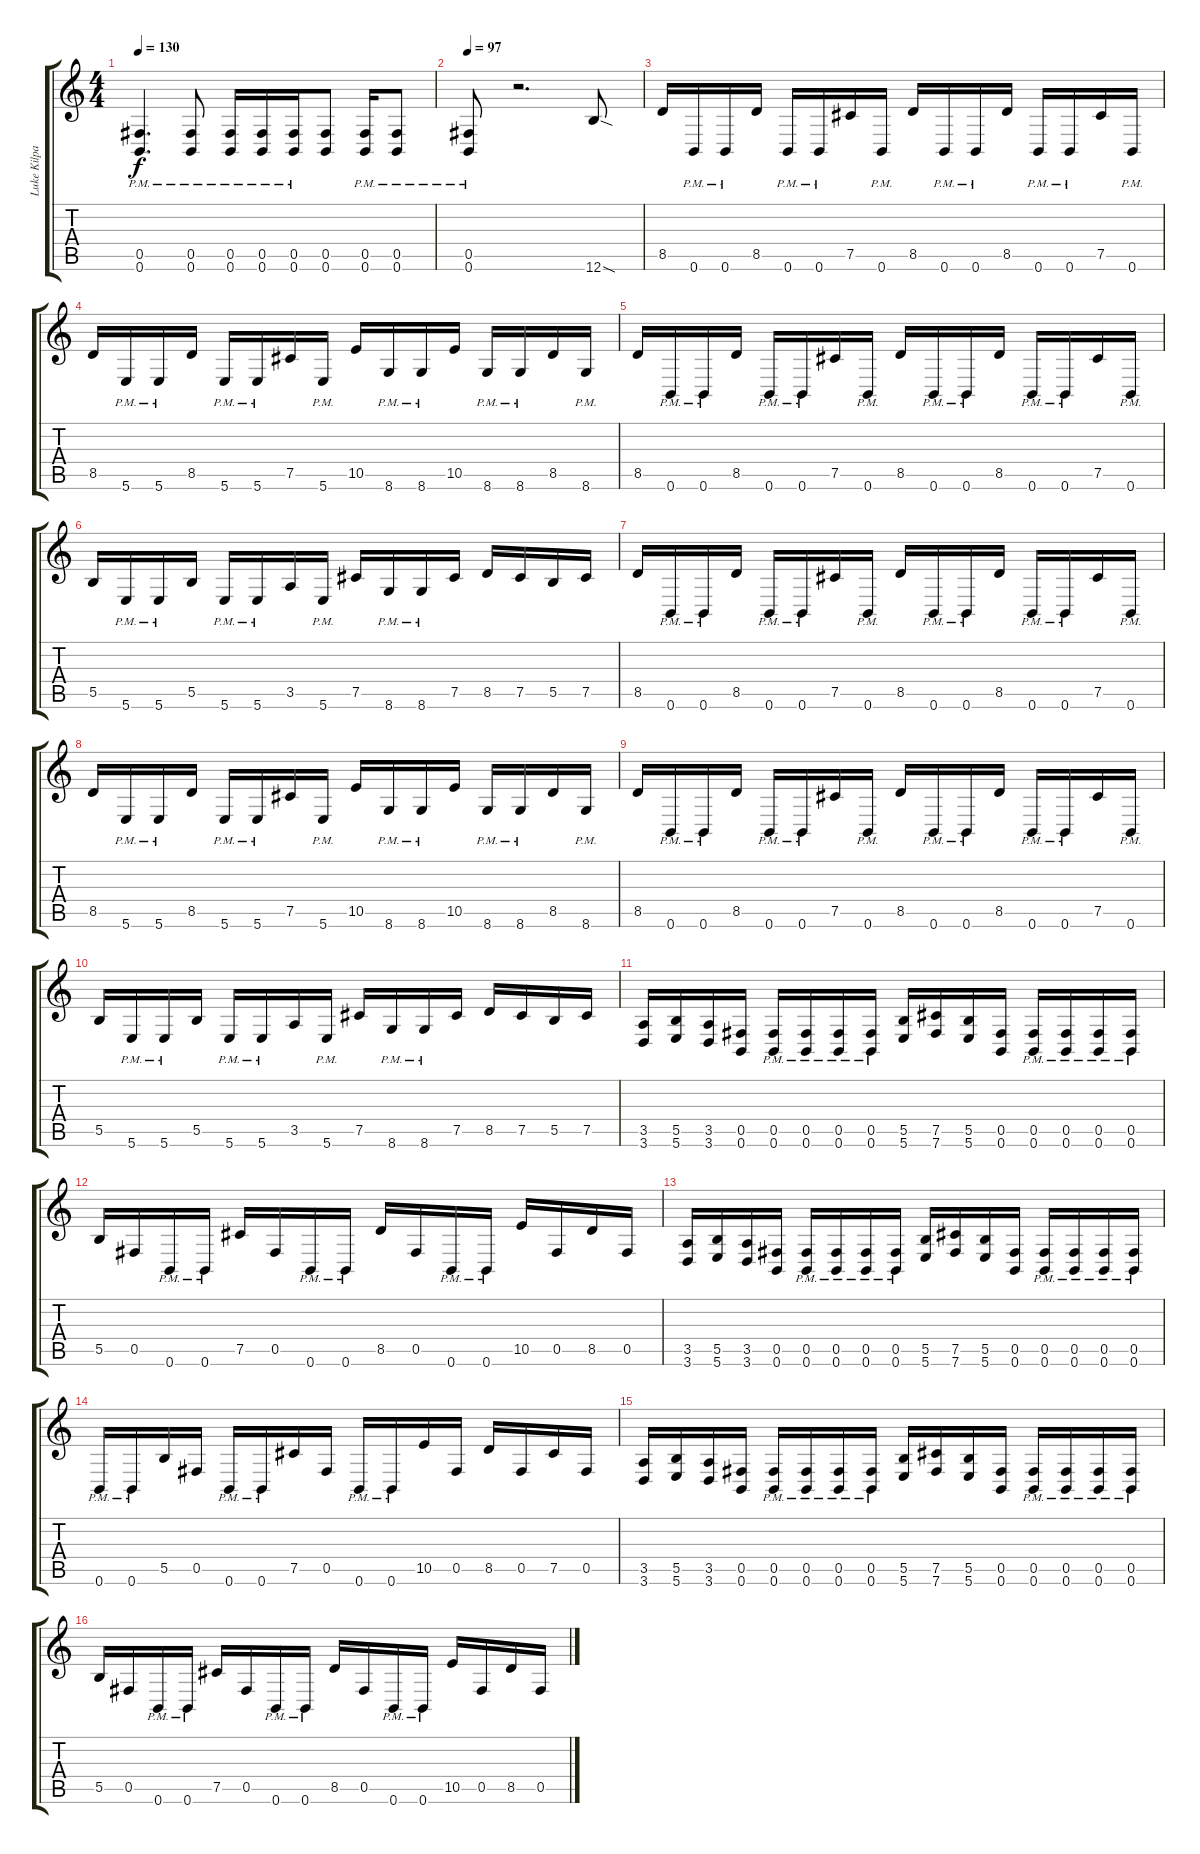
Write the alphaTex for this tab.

\track ("Luke Kilpatrick" "Luke Kilpa") {instrument distortionguitar}
\staff {score tabs}
\tuning (Db4 Ab3 E3 B2 Gb2 B1) {hide}
\ts (4 4)
\tempo 130
\clef g2
\ks c
(0.5{pm} 0.6{pm}).4{d dy f} (0.5{pm} 0.6{pm}).8 (0.5{pm} 0.6{pm}).16 (0.5{pm} 0.6{pm}).16 (0.5{pm} 0.6{pm}).16 (0.5 0.6).8 (0.5{pm} 0.6{pm}).16 (0.5{pm} 0.6{pm}).8 |
\tempo 97
(0.5{pm} 0.6{pm}).8 r.2{d} 12.6{sod}.8 |
8.5.16 0.6{pm}.16 0.6{pm}.16 8.5.16 0.6{pm}.16 0.6{pm}.16 7.5.16 0.6{pm}.16 8.5.16 0.6{pm}.16 0.6{pm}.16 8.5.16 0.6{pm}.16 0.6{pm}.16 7.5.16 0.6{pm}.16 |
8.5.16 5.6{pm}.16 5.6{pm}.16 8.5.16 5.6{pm}.16 5.6{pm}.16 7.5.16 5.6{pm}.16 10.5.16 8.6{pm}.16 8.6{pm}.16 10.5.16 8.6{pm}.16 8.6{pm}.16 8.5.16 8.6{pm}.16 |
8.5.16 0.6{pm}.16 0.6{pm}.16 8.5.16 0.6{pm}.16 0.6{pm}.16 7.5.16 0.6{pm}.16 8.5.16 0.6{pm}.16 0.6{pm}.16 8.5.16 0.6{pm}.16 0.6{pm}.16 7.5.16 0.6{pm}.16 |
5.5.16 5.6{pm}.16 5.6{pm}.16 5.5.16 5.6{pm}.16 5.6{pm}.16 3.5.16 5.6{pm}.16 7.5.16 8.6{pm}.16 8.6{pm}.16 7.5.16 8.5.16 7.5.16 5.5.16 7.5.16 |
8.5.16 0.6{pm}.16 0.6{pm}.16 8.5.16 0.6{pm}.16 0.6{pm}.16 7.5.16 0.6{pm}.16 8.5.16 0.6{pm}.16 0.6{pm}.16 8.5.16 0.6{pm}.16 0.6{pm}.16 7.5.16 0.6{pm}.16 |
8.5.16 5.6{pm}.16 5.6{pm}.16 8.5.16 5.6{pm}.16 5.6{pm}.16 7.5.16 5.6{pm}.16 10.5.16 8.6{pm}.16 8.6{pm}.16 10.5.16 8.6{pm}.16 8.6{pm}.16 8.5.16 8.6{pm}.16 |
8.5.16 0.6{pm}.16 0.6{pm}.16 8.5.16 0.6{pm}.16 0.6{pm}.16 7.5.16 0.6{pm}.16 8.5.16 0.6{pm}.16 0.6{pm}.16 8.5.16 0.6{pm}.16 0.6{pm}.16 7.5.16 0.6{pm}.16 |
5.5.16 5.6{pm}.16 5.6{pm}.16 5.5.16 5.6{pm}.16 5.6{pm}.16 3.5.16 5.6{pm}.16 7.5.16 8.6{pm}.16 8.6{pm}.16 7.5.16 8.5.16 7.5.16 5.5.16 7.5.16 |
(3.5 3.6).16 (5.5 5.6).16 (3.5 3.6).16 (0.5 0.6).16 (0.5{pm} 0.6{pm}).16 (0.5{pm} 0.6{pm}).16 (0.5{pm} 0.6{pm}).16 (0.5{pm} 0.6{pm}).16 (5.5 5.6).16 (7.5 7.6).16 (5.5 5.6).16 (0.5 0.6).16 (0.5{pm} 0.6{pm}).16 (0.5{pm} 0.6{pm}).16 (0.5{pm} 0.6{pm}).16 (0.5{pm} 0.6{pm}).16 |
5.5.16 0.5.16 0.6{pm}.16 0.6{pm}.16 7.5.16 0.5.16 0.6{pm}.16 0.6{pm}.16 8.5.16 0.5.16 0.6{pm}.16 0.6{pm}.16 10.5.16 0.5.16 8.5.16 0.5.16 |
(3.5 3.6).16 (5.5 5.6).16 (3.5 3.6).16 (0.5 0.6).16 (0.5{pm} 0.6{pm}).16 (0.5{pm} 0.6{pm}).16 (0.5{pm} 0.6{pm}).16 (0.5{pm} 0.6{pm}).16 (5.5 5.6).16 (7.5 7.6).16 (5.5 5.6).16 (0.5 0.6).16 (0.5{pm} 0.6{pm}).16 (0.5{pm} 0.6{pm}).16 (0.5{pm} 0.6{pm}).16 (0.5{pm} 0.6{pm}).16 |
0.6{pm}.16 0.6{pm}.16 5.5.16 0.5.16 0.6{pm}.16 0.6{pm}.16 7.5.16 0.5.16 0.6{pm}.16 0.6{pm}.16 10.5.16 0.5.16 8.5.16 0.5.16 7.5.16 0.5.16 |
(3.5 3.6).16 (5.5 5.6).16 (3.5 3.6).16 (0.5 0.6).16 (0.5{pm} 0.6{pm}).16 (0.5{pm} 0.6{pm}).16 (0.5{pm} 0.6{pm}).16 (0.5{pm} 0.6{pm}).16 (5.5 5.6).16 (7.5 7.6).16 (5.5 5.6).16 (0.5 0.6).16 (0.5{pm} 0.6{pm}).16 (0.5{pm} 0.6{pm}).16 (0.5{pm} 0.6{pm}).16 (0.5{pm} 0.6{pm}).16 |
5.5.16 0.5.16 0.6{pm}.16 0.6{pm}.16 7.5.16 0.5.16 0.6{pm}.16 0.6{pm}.16 8.5.16 0.5.16 0.6{pm}.16 0.6{pm}.16 10.5.16 0.5.16 8.5.16 0.5.16
